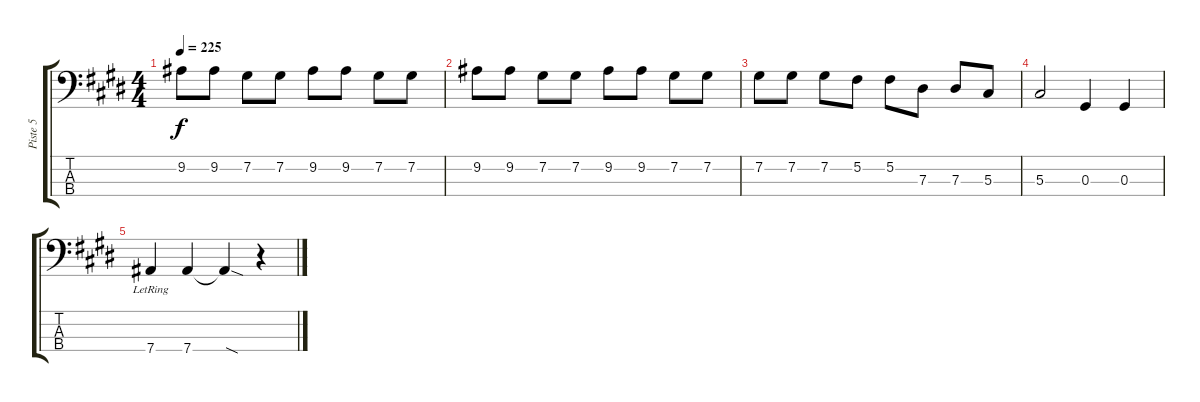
\track ("Piste 5" "Piste 5") {instrument electricbasspick}
\staff {score tabs}
\tuning (Gb2 Db2 Ab1 Eb1) {hide}
\ts (4 4)
\tempo 225
\clef f4
\ks e
9.2.8{dy f} 9.2.8 7.2.8 7.2.8 9.2.8 9.2.8 7.2.8 7.2.8 |
9.2.8 9.2.8 7.2.8 7.2.8 9.2.8 9.2.8 7.2.8 7.2.8 |
7.2.8 7.2.8 7.2.8 5.2.8 5.2.8 7.3.8 7.3.8 5.3.8 |
5.3.2 0.3.4 0.3.4 |
7.4{lr}.4 7.4.4 7.4{sod t}.4 r.4
